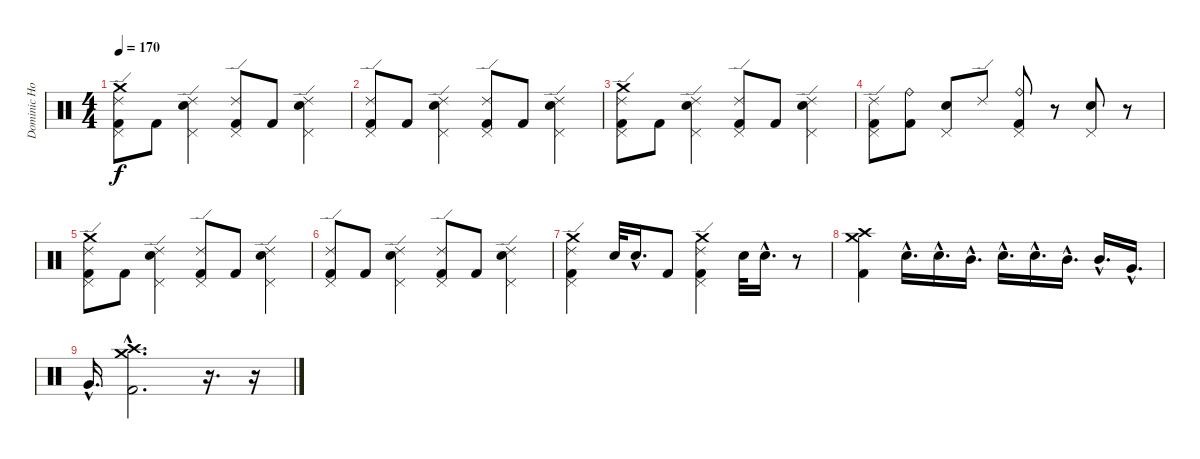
\track ("Dominic Howard" "Dominic Ho") {instrument percussion}
\staff {score}
\articulation defaults
\ts (4 4)
\tempo 170
\clef neutral
\ks c
("Crash medium (hit)" "Ride (edge) 2" "Pedal Hi-Hat (hit)" "Kick (hit) 2").8{dy f} "Kick (hit) 2".8 ("Ride (edge) 2" "Electric Snare (hit)" "Pedal Hi-Hat (hit)").4 ("Ride (edge) 2" "Pedal Hi-Hat (hit)" "Kick (hit) 2").8 "Kick (hit) 2".8 ("Ride (edge) 2" "Electric Snare (hit)" "Pedal Hi-Hat (hit)").4 |
("Ride (edge) 2" "Pedal Hi-Hat (hit)" "Kick (hit) 2").8 "Kick (hit) 2".8 ("Ride (edge) 2" "Electric Snare (hit)" "Pedal Hi-Hat (hit)").4 ("Ride (edge) 2" "Pedal Hi-Hat (hit)" "Kick (hit) 2").8 "Kick (hit) 2".8 ("Ride (edge) 2" "Electric Snare (hit)" "Pedal Hi-Hat (hit)").4 |
("Crash medium (hit)" "Ride (edge) 2" "Pedal Hi-Hat (hit)" "Kick (hit) 2").8 "Kick (hit) 2".8 ("Ride (edge) 2" "Electric Snare (hit)" "Pedal Hi-Hat (hit)").4 ("Ride (edge) 2" "Pedal Hi-Hat (hit)" "Kick (hit) 2").8 "Kick (hit) 2".8 ("Ride (edge) 2" "Electric Snare (hit)" "Pedal Hi-Hat (hit)").4 |
("Ride (edge) 2" "Pedal Hi-Hat (hit)" "Kick (hit) 2").8 ("Ride (bell)" "Kick (hit) 2").8 ("Electric Snare (hit)" "Pedal Hi-Hat (hit)").8 "Ride (edge) 2".8 ("Ride (bell)" "Pedal Hi-Hat (hit)" "Kick (hit) 2").8 r.8 ("Electric Snare (hit)" "Pedal Hi-Hat (hit)").8 r.8 |
("Crash medium (hit)" "Ride (edge) 2" "Pedal Hi-Hat (hit)" "Kick (hit) 2").8 "Kick (hit) 2".8 ("Ride (edge) 2" "Electric Snare (hit)" "Pedal Hi-Hat (hit)").4 ("Ride (edge) 2" "Pedal Hi-Hat (hit)" "Kick (hit) 2").8 "Kick (hit) 2".8 ("Ride (edge) 2" "Electric Snare (hit)" "Pedal Hi-Hat (hit)").4 |
("Ride (edge) 2" "Pedal Hi-Hat (hit)" "Kick (hit) 2").8 "Kick (hit) 2".8 ("Ride (edge) 2" "Electric Snare (hit)" "Pedal Hi-Hat (hit)").4 ("Ride (edge) 2" "Pedal Hi-Hat (hit)" "Kick (hit) 2").8 "Kick (hit) 2".8 ("Ride (edge) 2" "Electric Snare (hit)" "Pedal Hi-Hat (hit)").4 |
("Crash medium (hit)" "Ride (edge) 2" "Pedal Hi-Hat (hit)" "Kick (hit) 2").4 "Electric Snare (hit)".32 "Electric Snare (hit)"{hac}.16{d} "Kick (hit) 2".8 ("Crash medium (hit)" "Ride (edge) 2" "Pedal Hi-Hat (hit)" "Kick (hit) 2").4 "Electric Snare (hit)".32 "Electric Snare (hit)"{hac}.16{d} r.8 |
("Crash medium (hit)" "Crash high (hit)" "Kick (hit) 2").4 "Electric Snare (hit)"{hac}.16{d} "Electric Snare (hit)"{hac}.16{d} "Mid Tom (hit)"{hac}.16{d} "Electric Snare (hit)"{hac}.16{d} "Electric Snare (hit)"{hac}.16{d} "Mid Tom (hit)"{hac}.16{d} "Mid Tom (hit)"{hac}.16{d} "Very Low Tom (hit)"{hac}.16{d} |
"Very Low Tom (hit)"{hac}.16{d} ("Crash medium (hit)"{hac} "Crash high (hit)"{hac} "Kick (hit) 2"{hac}).2{d} r.16{d} r.16
